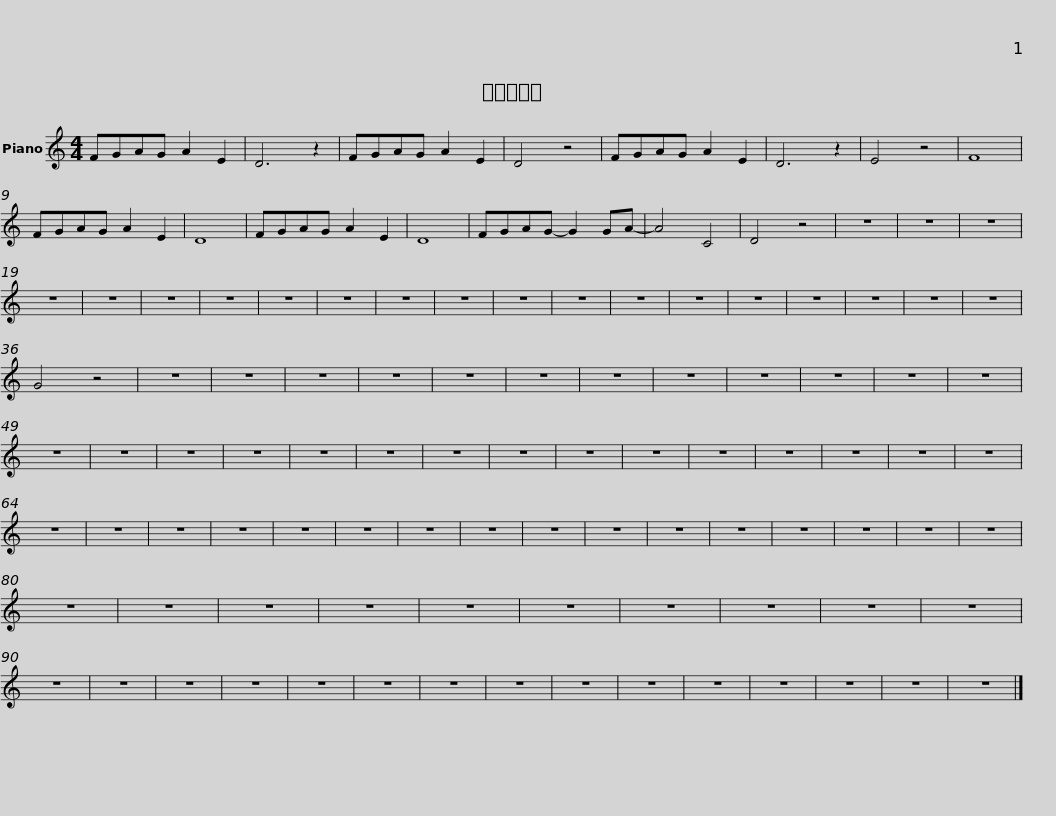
X:1
L:1/8
M:4/4
I:linebreak $
K:C
V:1 treble
V:1
 FGAG A2 E2 | D6 z2 | FGAG A2 E2 | D4 z4 | FGAG A2 E2 | %5
 D6 z2 | E4 z4 | F8 | FGAG A2 E2 | D8 |$ %10
 FGAG A2 E2 | D8 | FGAG- G2 GA- | A4 C4 | D4 z4 | %15
 z8 | z8 | z8 | z8 | z8 | %20
 z8 | z8 | z8 | z8 | z8 |$ %25
 z8 | z8 | z8 | z8 | z8 | %30
 z8 | z8 | z8 | z8 | z8 | %35
 G4 z4 | z8 | z8 | z8 | z8 | %40
 z8 | z8 | z8 |$ z8 | z8 | %45
 z8 | z8 | z8 | z8 | z8 | %50
 z8 | z8 | z8 | z8 | z8 | %55
 z8 | z8 | z8 | z8 | z8 | %60
 z8 |$ z8 | z8 | z8 | z8 | %65
 z8 | z8 | z8 | z8 | z8 | %70
 z8 | z8 | z8 | z8 | z8 | %75
 z8 | z8 | z8 | z8 |$ z8 | %80
 z8 | z8 | z8 | z8 | z8 | %85
 z8 | z8 | z8 | z8 | z8 | %90
 z8 | z8 | z8 | z8 | z8 | %95
 z8 | z8 |$ z8 | z8 | z8 | %100
 z8 | z8 | z8 | z8 |] %104
